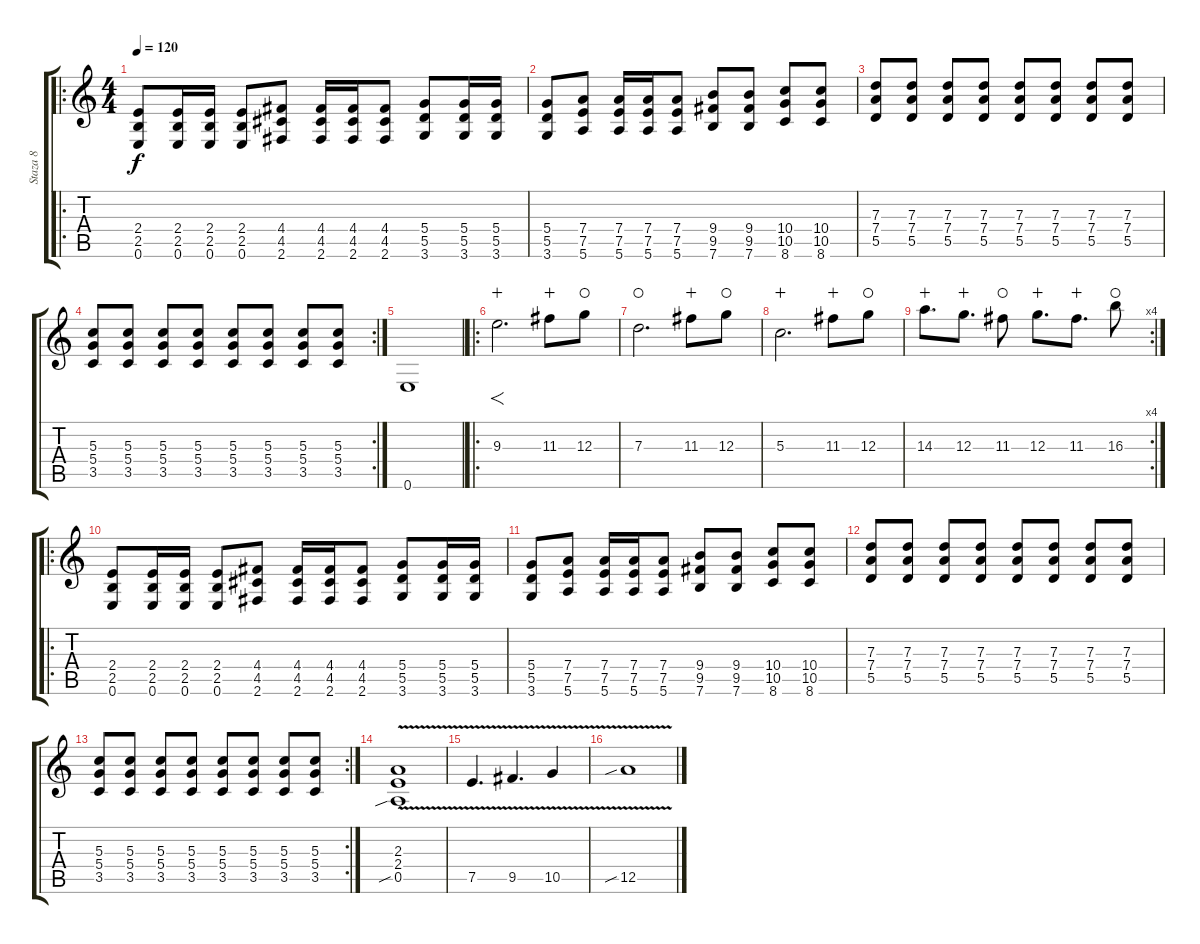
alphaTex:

\track ("Staza 8" "Staza 8") {instrument distortionguitar}
\staff {score tabs}
\tuning (E4 B3 G3 D3 A2 E2) {hide}
\ro
\ts (4 4)
\tempo 120
\clef g2
\ks c
(2.4 2.5 0.6).8{dy f instrument overdrivenguitar} (2.4 2.5 0.6).16 (2.4 2.5 0.6).16 (2.4 2.5 0.6).8 (4.4 4.5 2.6).8 (4.4 4.5 2.6).16 (4.4 4.5 2.6).16 (4.4 4.5 2.6).8 (5.4 5.5 3.6).8 (5.4 5.5 3.6).16 (5.4 5.5 3.6).16 |
(5.4 5.5 3.6).8 (7.4 7.5 5.6).8 (7.4 7.5 5.6).16 (7.4 7.5 5.6).16 (7.4 7.5 5.6).8 (9.4 9.5 7.6).8 (9.4 9.5 7.6).8 (10.4 10.5 8.6).8 (10.4 10.5 8.6).8 |
(7.3 7.4 5.5).8 (7.3 7.4 5.5).8 (7.3 7.4 5.5).8 (7.3 7.4 5.5).8 (7.3 7.4 5.5).8 (7.3 7.4 5.5).8 (7.3 7.4 5.5).8 (7.3 7.4 5.5).8 |
\rc 2
(5.3 5.4 3.5).8 (5.3 5.4 3.5).8 (5.3 5.4 3.5).8 (5.3 5.4 3.5).8 (5.3 5.4 3.5).8 (5.3 5.4 3.5).8 (5.3 5.4 3.5).8 (5.3 5.4 3.5).8 |
0.6.1 |
\ro
9.3.2{f d wahc} 11.3.8{wahc} 12.3.8{waho} |
7.3.2{d waho} 11.3.8{wahc} 12.3.8{waho} |
5.3.2{d wahc} 11.3.8{wahc} 12.3.8{waho} |
\rc 4
14.3.8{d wahc} 12.3.8{d wahc} 11.3.8{waho} 12.3.8{d wahc} 11.3.8{d wahc} 16.3.8{waho} |
\ro
(2.4 2.5 0.6).8{instrument overdrivenguitar} (2.4 2.5 0.6).16 (2.4 2.5 0.6).16 (2.4 2.5 0.6).8 (4.4 4.5 2.6).8 (4.4 4.5 2.6).16 (4.4 4.5 2.6).16 (4.4 4.5 2.6).8 (5.4 5.5 3.6).8 (5.4 5.5 3.6).16 (5.4 5.5 3.6).16 |
(5.4 5.5 3.6).8 (7.4 7.5 5.6).8 (7.4 7.5 5.6).16 (7.4 7.5 5.6).16 (7.4 7.5 5.6).8 (9.4 9.5 7.6).8 (9.4 9.5 7.6).8 (10.4 10.5 8.6).8 (10.4 10.5 8.6).8 |
(7.3 7.4 5.5).8 (7.3 7.4 5.5).8 (7.3 7.4 5.5).8 (7.3 7.4 5.5).8 (7.3 7.4 5.5).8 (7.3 7.4 5.5).8 (7.3 7.4 5.5).8 (7.3 7.4 5.5).8 |
\rc 2
(5.3 5.4 3.5).8 (5.3 5.4 3.5).8 (5.3 5.4 3.5).8 (5.3 5.4 3.5).8 (5.3 5.4 3.5).8 (5.3 5.4 3.5).8 (5.3 5.4 3.5).8 (5.3 5.4 3.5).8 |
(2.3 2.4 0.5{v sib}).1 |
7.5{v}.4{d} 9.5{v}.4{d} 10.5{v}.4 |
12.5{v sib}.1
